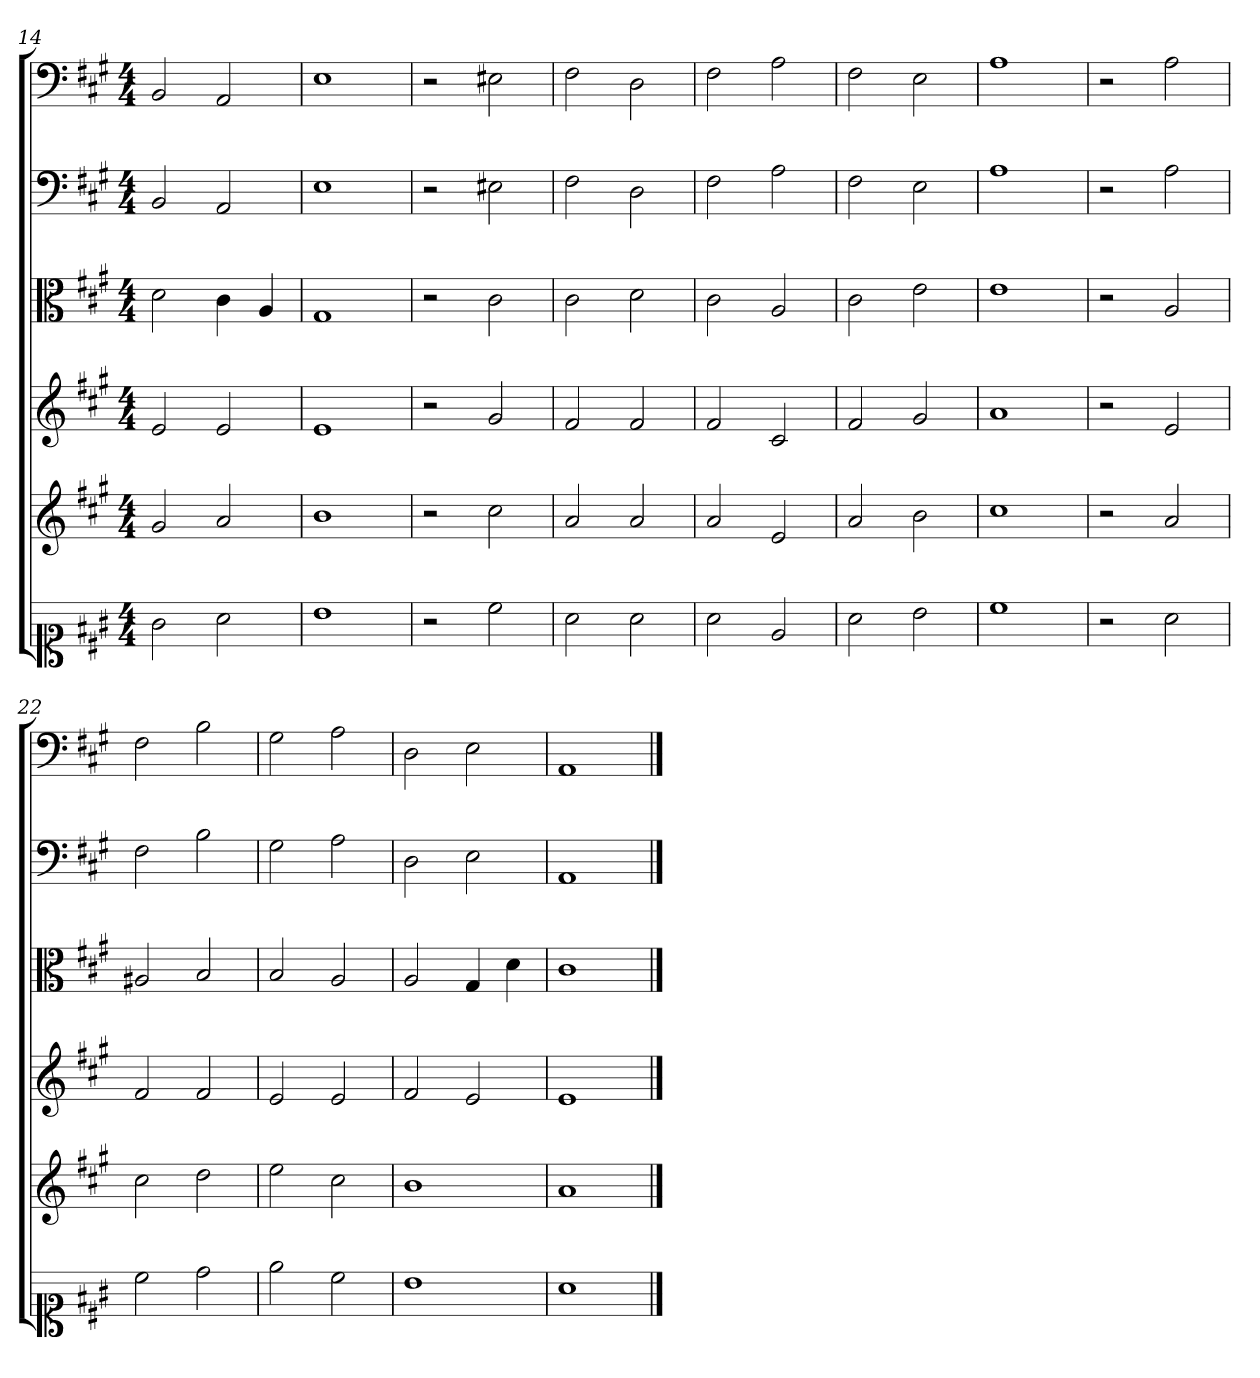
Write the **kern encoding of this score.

**kern	**kern	**kern	**kern	**kern	**kern
*part6	*part5	*part4	*part3	*part2	*part1
*staff6	*staff5	*staff4	*staff3	*staff2	*staff1
*clefC1	*	*	*clefC3	*clefF4	*clefF4
*k[f#c#g#]	*k[f#c#g#]	*k[f#c#g#]	*k[f#c#g#]	*k[f#c#g#]	*k[f#c#g#]
*A:	*A:	*A:	*A:	*A:	*A:
*M4/4	*M4/4	*M4/4	*M4/4	*M4/4	*M4/4
=14	=14	=14	=14	=14	=14
2g#	2g#	2e	2d	2BB	2BB
2a	2a	2e	4c#	2AA	2AA
.	.	.	4A	.	.
=15	=15	=15	=15	=15	=15
1b	1b	1e	1G#	1E	1E
=16	=16	=16	=16	=16	=16
2r	2r	2r	2r	2r	2r
2cc#	2cc#	2g#	2c#	2E#X	2E#X
=17	=17	=17	=17	=17	=17
2a	2a	2f#	2c#	2F#	2F#
2a	2a	2f#	2d	2D	2D
=18	=18	=18	=18	=18	=18
2a	2a	2f#	2c#	2F#	2F#
2e	2e	2c#	2A	2A	2A
=19	=19	=19	=19	=19	=19
2a	2a	2f#	2c#	2F#	2F#
2b	2b	2g#	2e	2E	2E
=20	=20	=20	=20	=20	=20
1cc#	1cc#	1a	1e	1A	1A
=21	=21	=21	=21	=21	=21
2r	2r	2r	2r	2r	2r
2a	2a	2e	2A	2A	2A
=22	=22	=22	=22	=22	=22
2cc#	2cc#	2f#	2A#X	2F#	2F#
2dd	2dd	2f#	2B	2B	2B
=23	=23	=23	=23	=23	=23
2ee	2ee	2e	2B	2G#	2G#
2cc#	2cc#	2e	2A	2A	2A
=24	=24	=24	=24	=24	=24
1b	1b	2f#	2A	2D	2D
.	.	2e	4G#	2E	2E
.	.	.	4d	.	.
=25	=25	=25	=25	=25	=25
1a	1a	1e	1c#	1AA	1AA
==	==	==	==	==	==
*-	*-	*-	*-	*-	*-
